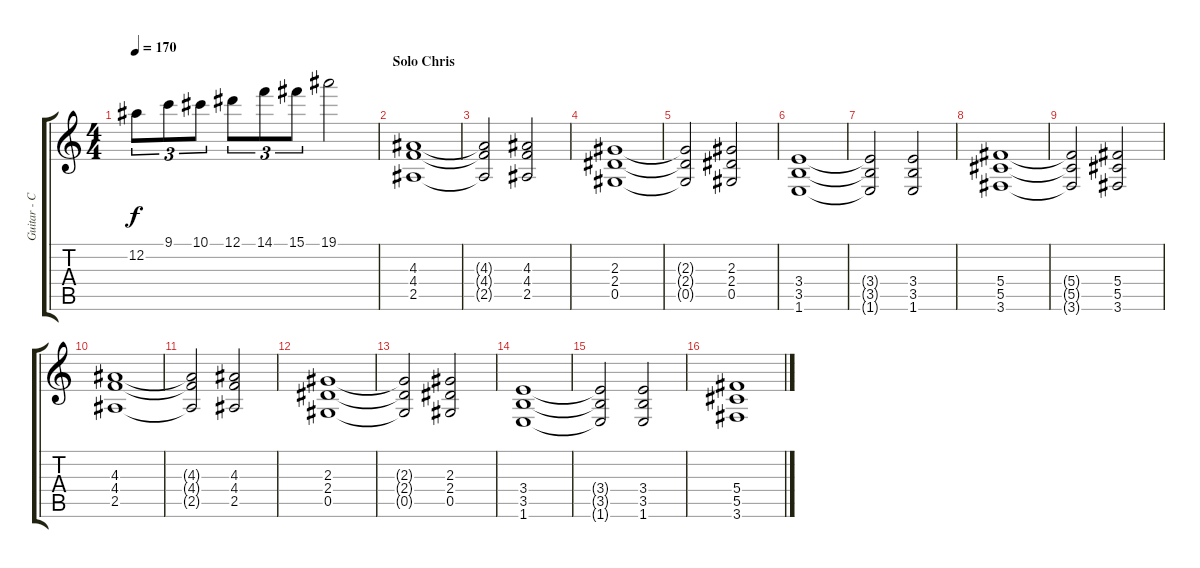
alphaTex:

\track ("Guitar - Cederic Dupont" "Guitar - C") {instrument overdrivenguitar}
\staff {score tabs}
\tuning (Eb4 Bb3 Gb3 Db3 Ab2 Eb2) {hide}
\ts (4 4)
\tempo 170
\clef g2
\ks c
12.2.8{tu (3 2) dy f} 9.1.8{tu (3 2)} 10.1.8{tu (3 2)} 12.1.8{tu (3 2)} 14.1.8{tu (3 2)} 15.1.8{tu (3 2)} 19.1.2 |
\section ("" "Solo Chris")
(4.3 4.4 2.5).1{volume 14} |
(4.3{t} 4.4{t} 2.5{t}).2 (4.3 4.4 2.5).2 |
(2.3 2.4 0.5).1 |
(2.3{t} 2.4{t} 0.5{t}).2 (2.3 2.4 0.5).2 |
(3.4 3.5 1.6).1 |
(3.4{t} 3.5{t} 1.6{t}).2 (3.4 3.5 1.6).2 |
(5.4 5.5 3.6).1 |
(5.4{t} 5.5{t} 3.6{t}).2 (5.4 5.5 3.6).2 |
(4.3 4.4 2.5).1 |
(4.3{t} 4.4{t} 2.5{t}).2 (4.3 4.4 2.5).2 |
(2.3 2.4 0.5).1 |
(2.3{t} 2.4{t} 0.5{t}).2 (2.3 2.4 0.5).2 |
(3.4 3.5 1.6).1 |
(3.4{t} 3.5{t} 1.6{t}).2 (3.4 3.5 1.6).2 |
(5.4 5.5 3.6).1
